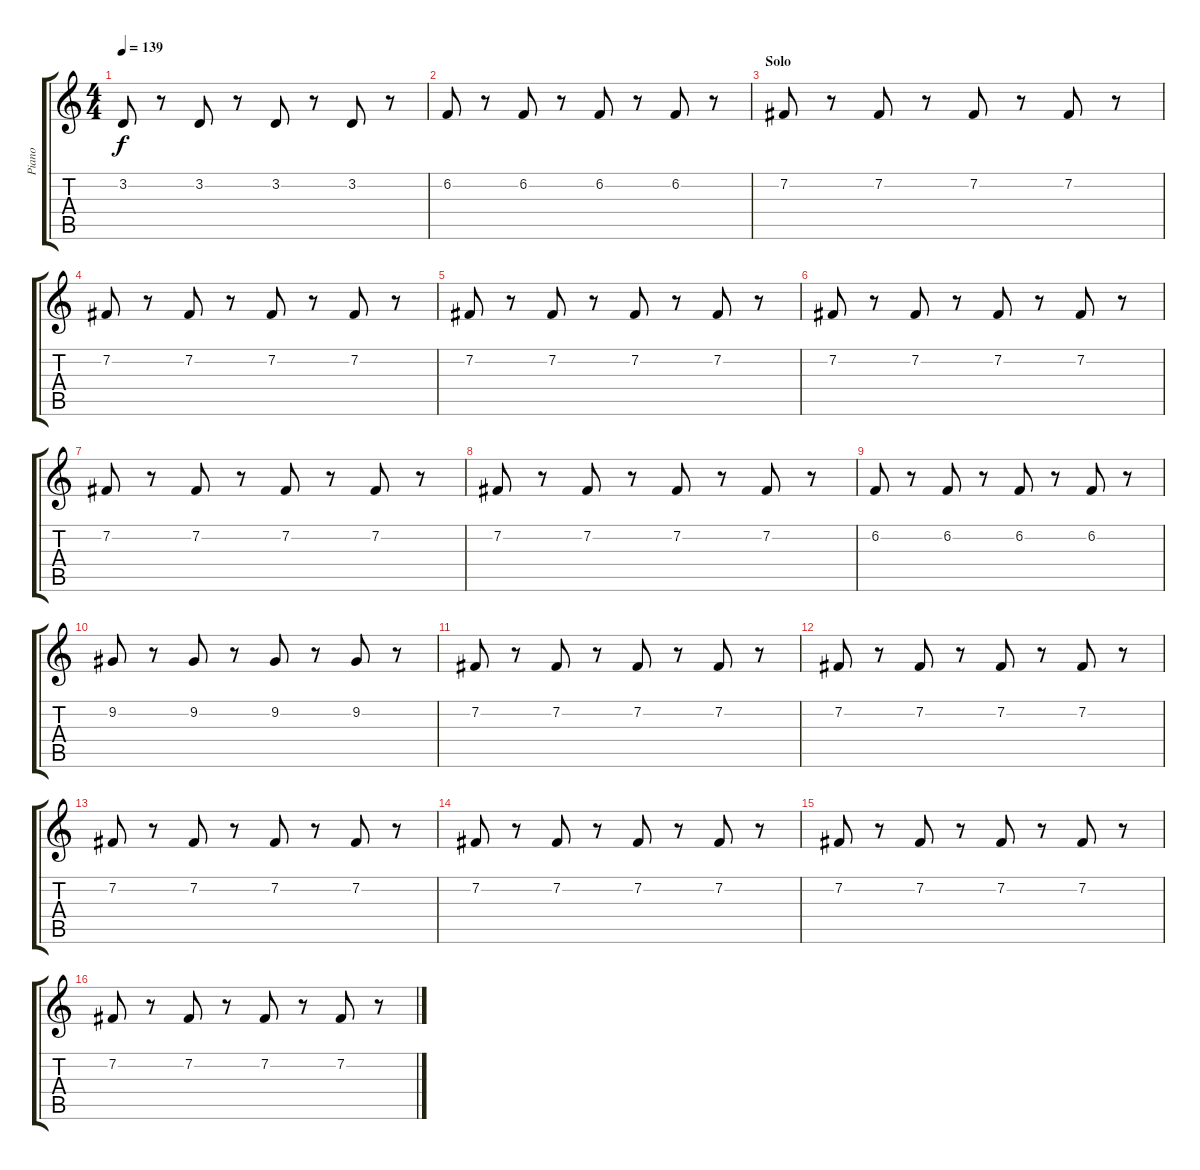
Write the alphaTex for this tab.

\track ("Piano" "Piano") {instrument acousticgrandpiano}
\staff {score tabs}
\tuning (E4 B3 G3 D3 A2 E2) {hide}
\ts (4 4)
\tempo 139
\clef g2
\ks c
3.2.8{dy f} r.8 3.2.8 r.8 3.2.8 r.8 3.2.8 r.8 |
6.2.8 r.8 6.2.8 r.8 6.2.8 r.8 6.2.8 r.8 |
\section ("" "Solo")
7.2.8 r.8 7.2.8 r.8 7.2.8 r.8 7.2.8 r.8 |
7.2.8 r.8 7.2.8 r.8 7.2.8 r.8 7.2.8 r.8 |
7.2.8 r.8 7.2.8 r.8 7.2.8 r.8 7.2.8 r.8 |
7.2.8 r.8 7.2.8 r.8 7.2.8 r.8 7.2.8 r.8 |
7.2.8 r.8 7.2.8 r.8 7.2.8 r.8 7.2.8 r.8 |
7.2.8 r.8 7.2.8 r.8 7.2.8 r.8 7.2.8 r.8 |
6.2.8 r.8 6.2.8 r.8 6.2.8 r.8 6.2.8 r.8 |
9.2.8 r.8 9.2.8 r.8 9.2.8 r.8 9.2.8 r.8 |
7.2.8 r.8 7.2.8 r.8 7.2.8 r.8 7.2.8 r.8 |
7.2.8 r.8 7.2.8 r.8 7.2.8 r.8 7.2.8 r.8 |
7.2.8 r.8 7.2.8 r.8 7.2.8 r.8 7.2.8 r.8 |
7.2.8 r.8 7.2.8 r.8 7.2.8 r.8 7.2.8 r.8 |
7.2.8 r.8 7.2.8 r.8 7.2.8 r.8 7.2.8 r.8 |
7.2.8 r.8 7.2.8 r.8 7.2.8 r.8 7.2.8 r.8
